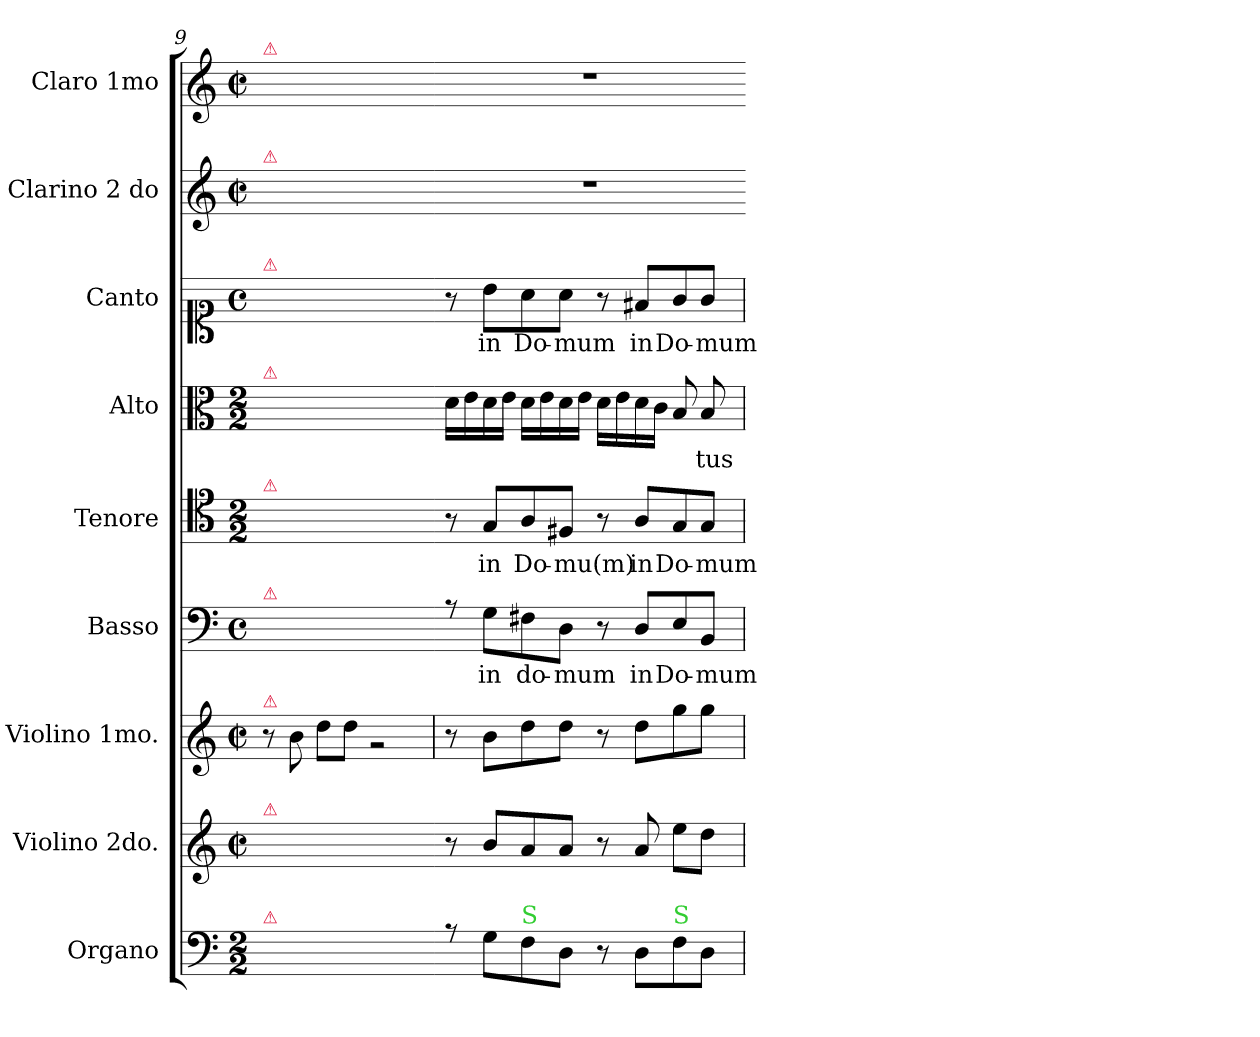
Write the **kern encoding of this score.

**kern	**kern	**kern	**kern	**text	**kern	**text	**kern	**text	**kern	**text	**kern	**kern
*part9	*part8	*part7	*part6	*part6	*part5	*part5	*part4	*part4	*part3	*part3	*part2	*part1
*staff9	*staff8	*staff7	*staff6	*staff6	*staff5	*staff5	*staff4	*staff4	*staff3	*staff3	*staff2	*staff1
*I"Organo	*I"Violino 2do.	*I"Violino 1mo.	*I"Basso	*	*I"Tenore	*	*I"Alto	*	*I"Canto	*	*I"Clarino 2 do	*I"Claro 1mo
*I'org	*I'vl 2	*I'vl 1	*I'B	*	*I'T	*	*I'A	*	*	*	*I'clno 2	*
*clefF4	*clefG2	*clefG2	*clefF4	*	*clefC4	*	*clefC3	*	*clefC1	*	*clefG2	*clefG2
*k[]	*k[]	*k[]	*k[]	*	*k[]	*	*k[]	*	*k[]	*	*k[]	*k[]
*M2/2	*M2/2	*M2/2	*M2/2	*	*M2/2	*	*M2/2	*	*M2/2	*	*M2/2	*M2/2
*	*met(c|)	*met(c|)	*met(c)	*	*	*	*	*	*met(c)	*	*met(c|)	*met(c|)
=9	=9	=9	=9	=9	=9	=9	=9	=9	=9	=9	=9	=9
!	!	!	!	!	!	!	!	!	!	!	!	!LO:TX:a:color=crimson:t=⚠
!	!	!	!	!	!	!	!	!	!	!	!LO:TX:a:color=crimson:t=⚠	!
!	!	!	!	!	!	!	!	!	!LO:TX:a:color=crimson:t=⚠	!	!	!
!	!	!	!	!	!	!	!LO:TX:a:color=crimson:t=⚠	!	!	!	!	!
!	!	!	!	!	!LO:TX:a:color=crimson:t=⚠	!	!	!	!	!	!	!
!	!	!	!LO:TX:a:color=crimson:t=⚠	!	!	!	!	!	!	!	!	!
!	!	!LO:TX:a:color=crimson:t=⚠	!	!	!	!	!	!	!	!	!	!
!	!LO:TX:a:color=crimson:t=⚠	!	!	!	!	!	!	!	!	!	!	!
!LO:TX:a:color=crimson:t=⚠	!	!	!	!	!	!	!	!	!	!	!	!
1ryy	1ryy	8r	1ryy	.	1ryy	.	1ryy	.	1ryy	.	1ryy	1ryy
.	.	8b\	.	.	.	.	.	.	.	.	.	.
.	.	8dd\L	.	.	.	.	.	.	.	.	.	.
.	.	8dd\J	.	.	.	.	.	.	.	.	.	.
.	.	2rg	.	.	.	.	.	.	.	.	.	.
=10	=10	=10	=10	=10-	=10	=10-	=10	=10-	=10	=10-	=10-	=10-
8rA	8r	8r	8rA	.	8r	.	16d\LL	.	8r	.	1r	1r
.	.	.	.	.	.	.	16e\	.	.	.	.	.
!	!	!	!	!LO:LY:i	!	!	!	!	!	!LO:LY:i	!	!
8G\L	8b/L	8b\L	8G\L	in	8G/L	in	16d\	.	8b\L	in	.	.
.	.	.	.	.	.	.	16e\JJ	.	.	.	.	.
!LO:TX:a:color=limegreen:t=S	!	!	!	!	!	!	!	!	!	!	!	!
!	!	!	!	!LO:LY:i	!	!	!	!	!	!LO:LY:i	!	!
8F\	8a/	8dd\	8F#X\	do-	8A/	Do-	16d\LL	.	8a\	Do-	.	.
.	.	.	.	.	.	.	16e\	.	.	.	.	.
!	!	!	!	!LO:LY:i	!	!	!	!	!	!LO:LY:i	!	!
8D\J	8a/J	8dd\J	8D\J	-mum	8F#X/J	-mu(m)	16d\	.	8a\J	-mum	.	.
.	.	.	.	.	.	.	16e\JJ	.	.	.	.	.
8r	8r	8r	8r	.	8r	.	16d\LL	.	8r	.	.	.
.	.	.	.	.	.	.	16e\	.	.	.	.	.
!	!	!	!	!LO:LY:i	!	!LO:LY:i	!	!	!	!LO:LY:i	!	!
8D\L	8a/	8dd\L	8D/L	in	8A/L	in	16d\	.	8f#X/L	in	.	.
.	.	.	.	.	.	.	16c\JJ	.	.	.	.	.
!LO:TX:a:color=limegreen:t=S	!	!	!	!	!	!	!	!	!	!	!	!
!	!	!	!	!LO:LY:i	!	!LO:LY:i	!	!	!	!LO:LY:i	!	!
8F\	8ee\L	8gg\	8E/	Do-	8G/	Do-	8B/	.	8g/	Do-	.	.
!	!	!	!	!LO:LY:i	!	!LO:LY:i	!	!	!	!LO:LY:i	!	!
8D\J	8dd\J	8gg\J	8BB/J	-mum	8G/J	-mum	8B/	-tus	8g/J	-mum	.	.
=	=	=	=	=-	=	=-	=	=-	=	=-	=	=-
*-	*-	*-	*-	*-	*-	*-	*-	*-	*-	*-	*-	*-
